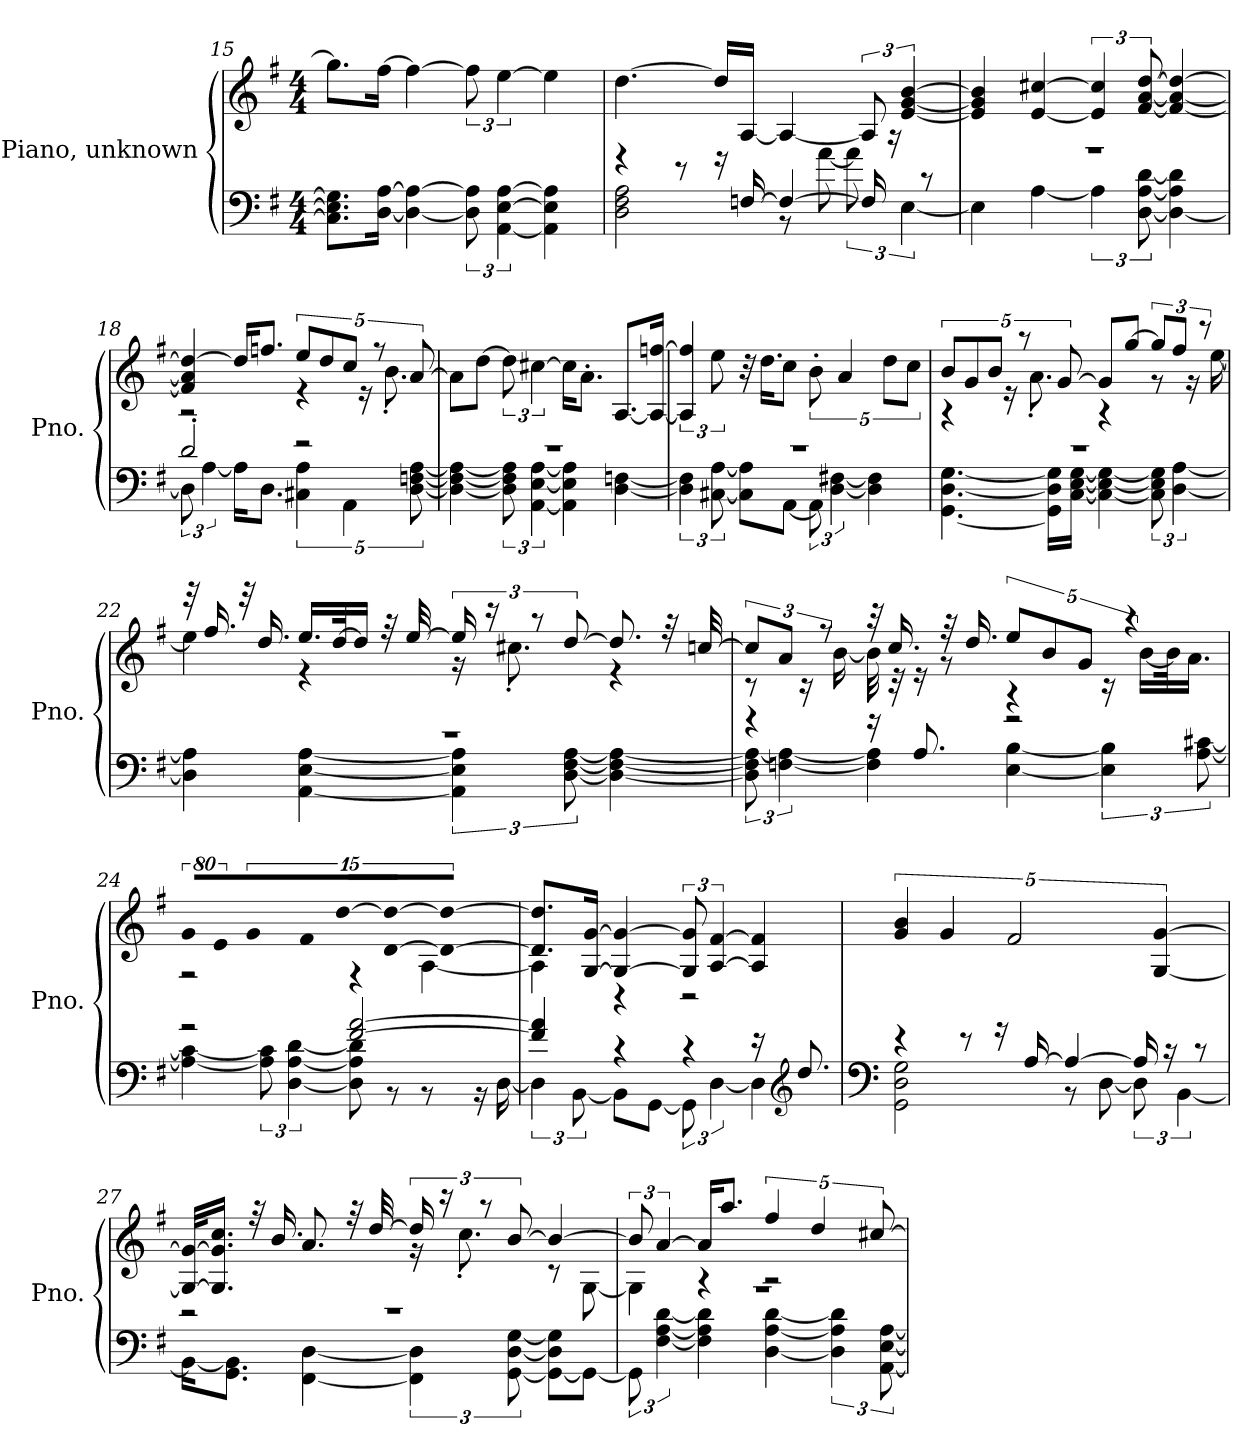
**kern	**kern
*part1	*part1
*staff2	*staff1
*I"Piano, unknown	*
*I'Pno.	*
*clefF4	*clefG2
*k[f#]	*k[f#]
*M4/4	*M4/4
=15	=15
8.C\] 8.E\] 8.G\]L	8.gg\L]
[16D\ [16A\Jk	[16ff#\Jk
4D\_ 4A\_	4ff#\_
12D\] 12A\]	12ff#\]
[6AA\ [6E\ [6A\	[6ee\
4AA\] 4E\] 4A\]	4ee\]
=16	=16
*^	*
4r	2D\ 2F#\ 2A\	[4.dd\
8r	.	.
16r	.	16dd/LL]
[16Fn/	.	[16A/JJ
4F/_	8r	4A/_
.	[8a\	.
16F/]	12a\]	12A/]
16r	.	.
.	[6E\	[6e/ [6g/ [6b/
8r	.	.
!!LO:LB:g=z
=17	=17	=17
1r	4E\]	4e/] 4g/] 4b/]
.	[4A\	[4e/ [4cc#X/
.	6A\]	6e/] 6cc#/]
.	[12D\ [12A\ [12d\	[12f#/ [12a/ [12dd/
.	4D\_ 4A\] 4d\]	4f#/_ 4a/_ 4dd/_
=18	=18	=18
*	*	*^
2d'/	12D\]	4f#/] 4a/] 4dd/_	2r
.	[6A\	.	.
.	16A\KL]	16dd/KL]	.
.	8.D\J	8.ffn/J	.
2r	5C#X\ 5A\	10ee/L	4r
.	.	10dd/	.
.	5AA\	10cc/J	.
.	.	.	16r
.	.	10r	.
.	.	.	8.b'\
.	[10D\ [10Fn\ [10A\	[10a/	.
*	*	*v	*v
=19	=19	=19
1r	4D\_ 4F\_ 4A\_	8a\L]
.	.	[8dd\J
.	12D\] 12F\] 12A\]	12dd\]
.	[6AA\ [6E\ [6A\	[6cc#X\
.	4AA\] 4E\] 4A\]	16cc#\KL]
.	.	8.a'\J
.	[4D\ [4Fn\	[8.A/L
.	.	16A/_ [16ffn/Jk
!!LO:PB:g=z
=20	=20	=20
1r	6D\] 6F\]	6A/] 6ff/]
.	[12C#X\ [12A\	12ee\
.	8C#\] 8A\]L	32r
.	.	16.dd\KL
.	[8AA\J	8cc\J
.	12AA\]	10b'\
.	[6D\ [6F#X\	.
.	.	5a/
.	4D\] 4F#\]	.
.	.	10dd\L
.	.	10cc\J
=21	=21	=21
*	*	*^
1r	[4.GG\ [4.D\ [4.G\	10b/L	4r
.	.	10g/	.
.	.	10b/J	.
.	.	.	16r
.	.	10r	.
.	.	.	8.a'\
.	16GG\] 16D\] 16G\]LL	.	.
.	.	[10g/	.
.	[16C\ [16E\ [16G\JJ	.	.
.	4C\_ 4E\_ 4G\_	8g/L]	4r
.	.	[8gg/J	.
.	12C\] 12E\] 12G\]	12gg/L]	8r
.	[6D\ [6A\	12ff#/J	.
.	.	.	16r
.	.	12r	.
.	.	.	[16ee\
!!LO:LB:g=z	!!
=22	=22	=22	=22
1r	4D\] 4A\]	32r	4ee\]
.	.	16.ff#/	.
.	.	32r	.
.	.	16.dd/	.
.	[4AA\ [4E\ [4A\	16.ee/LL	4r
.	.	[32dd/K	.
.	.	16dd/JJ]	.
.	.	32r	.
.	.	[32ee/	.
.	6AA\] 6E\] 6A\]	24ee/]	16r
.	.	24r	.
.	.	.	8.cc#X'\
.	.	12r	.
.	[12D\ [12F#\ [12A\	[12dd/	.
.	4D\_ 4F#\_ 4A\_	8.dd/]	4r
.	.	32r	.
.	.	[32ccn/	.
!!LO:LB:g=z	!!
=23	=23	=23	=23
4r	12D\] 12F#\] 12A\_	12cc/L]	8r
.	[6Fn\ 6A\_	12a/J	.
.	.	.	16r
.	.	12r	.
.	.	.	[16b\
16r	4F\] 4A\]	32r	32b\]
.	.	16.cc/	32r
8.A/	.	.	16r
.	.	32r	8r
.	.	16.dd/	.
2r	[4E\ [4B\	10ee/L	4r
.	.	10b/	.
.	.	10g/J	.
.	6E\] 6B\]	.	16r
.	.	5r	.
.	.	.	[16b\LL
.	.	.	32b\K]
.	.	.	16.a\JJ
.	[12A\ [12c#X\	.	.
=24	=24	=24	=24
!	!	!LO:N:vis=8	!
2r	4A\_ 4c#\_	640%71g/L	2r
!	!	!LO:N:vis=8	!
.	.	640%71e/	.
.	.	1920ryy	.
!	!	!LO:N:vis=8	!
.	.	640%71g/J	.
.	12A\] 12c#\]	.	.
!	!	!LO:N:vis=4	!
.	[6D\ [6A\ [6d\	1920%427f#/	.
[2f#/ [2a/	8D\] 8A\] 8d\]	.	4r
!	!	!LO:N:vis=8	!
.	.	[640%71dd/L	.
.	8r	.	.
!	!	!LO:N:vis=8	!
.	.	[640%71d/ 640%71dd/_J	.
.	8r	.	[4A\
!	!	!LO:N:vis=4	!
.	.	1920%427d/_ 1920%427dd/_	.
.	16r	.	.
.	[16D\	.	.
!!LO:LB:g=z	!!
=25	=25	=25	=25
4f#/] 4a/]	6D\]	8.d/] 8.dd/]L	4A\]
.	[12BB\	.	.
.	.	[16G/ [16g/Jk	.
4r	8BB\L]	4G/_ 4g/_	4r
.	[8GG\J	.	.
4r	12GG\]	12G/] 12g/]	2r
.	[6D\	[6A/ [6f#/	.
16r	4D\]	4A/] 4f#/]	.
*clefG2	*	*	*
8.dd/	.	.	.
*	*	*v	*v
=26	=26	=26
*clefF4	*	*
4r	2GG\ 2D\ 2G\	5g/ 5b/
.	.	5g/
8r	.	.
16r	.	.
.	.	5%2f#/
[16A/	.	.
4A/_	8r	.
.	[8D\	.
16A/]	12D\]	.
.	.	[5G/ [5g/
16r	.	.
.	[6BB\	.
8r	.	.
!!LO:LB:g=z
=27	=27	=27
*	*	*^
1r	16BB\KL_	32G/_ 32g/_KLL	2r
.	.	16.G/] 16.g/] 16.cc/JJ	.
.	8.GG\ 8.BB\]J	.	.
.	.	32r	.
.	.	16.b/	.
.	[4FF#\ [4D\	8.a/	.
.	.	32r	.
.	.	[32dd/	.
.	6FF#\] 6D\]	24dd/]	16r
.	.	24r	.
.	.	.	8.cc'\
.	.	12r	.
.	[12GG\ [12D\ [12G\	[12b/	.
.	8GG\_ 8D\] 8G\]L	4b/_	8r
.	8GG\J_	.	[8G\
=28	=28	=28	=28
1r	12GG\]	12b/]	4G\]
.	[6F#\ [6A\ [6d\	[6a/	.
.	4F#\] 4A\] 4d\]	16a/KL]	4r
.	.	8.aa/J	.
.	[4D\ [4A\ [4d\	5ff#/	2r
.	.	5dd/	.
.	6D\] 6A\] 6d\]	.	.
.	.	[10cc#X/	.
.	[12AA\ [12E\ [12A\	.	.
*v	*v	*	*
*	*v	*v
=	=
*-	*-
